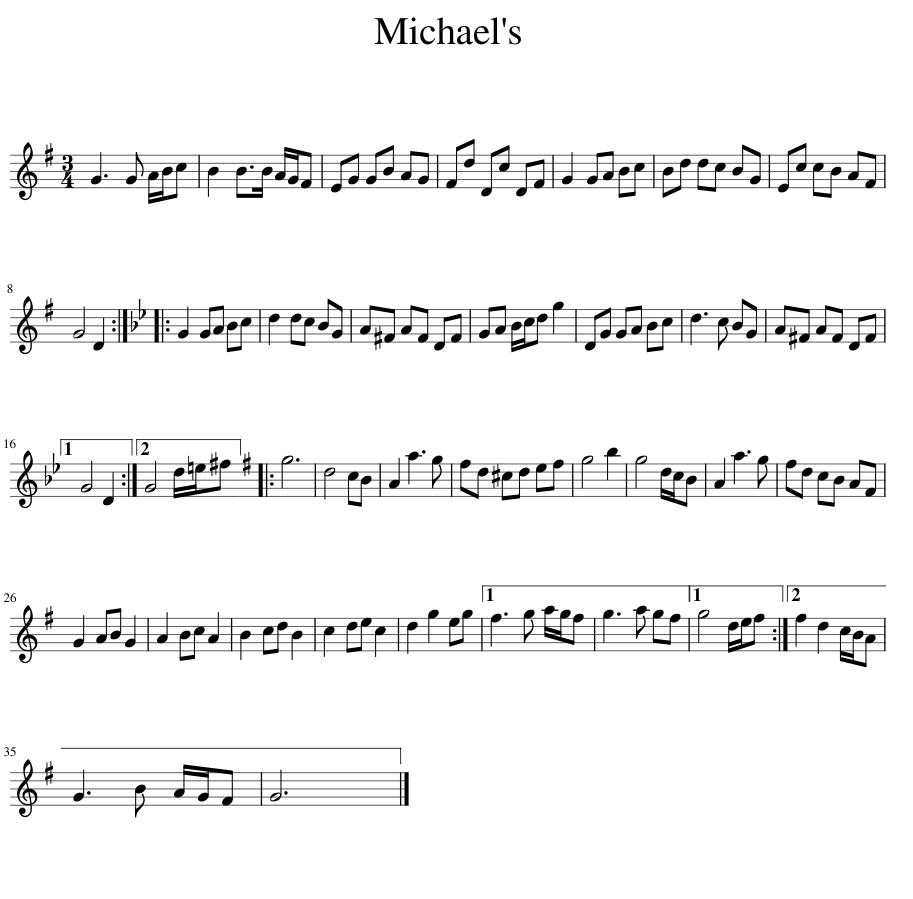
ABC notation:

X:1
L:1/8
M:3/4
I:linebreak $
K:G
V:1 treble
V:1
 G3 G A/B/c | B2 B>B A/G/F | EG GB AG | Fd Dc DF | G2 GA Bc | %5
 Bd dc BG | Ec cB AF |$ G4 D2 ::[K:Gmin] G2 GA Bc | d2 dc BG | %10
 A^F AF DF | GA B/c/d g2 | DG GA Bc | d3 c BG | A^F AF DF |1$ %15
 G4 D2 :|2 G4 d/=e/^f |:[K:G] g6 | d4 cB | A2 a3 g | %20
 fd ^cd ef | g4 b2 | g4 d/c/B | A2 a3 g | fd cB AF |$ %25
 G2 AB G2 | A2 Bc A2 | B2 cd B2 | c2 de c2 | d2 g2 eg |1 %30
 f3 g a/g/f | g3 a gf ||1 g4 d/e/f :|2 f2 d2 c/B/A |$ G3 B A/G/F | %35
 G6 |] %36
